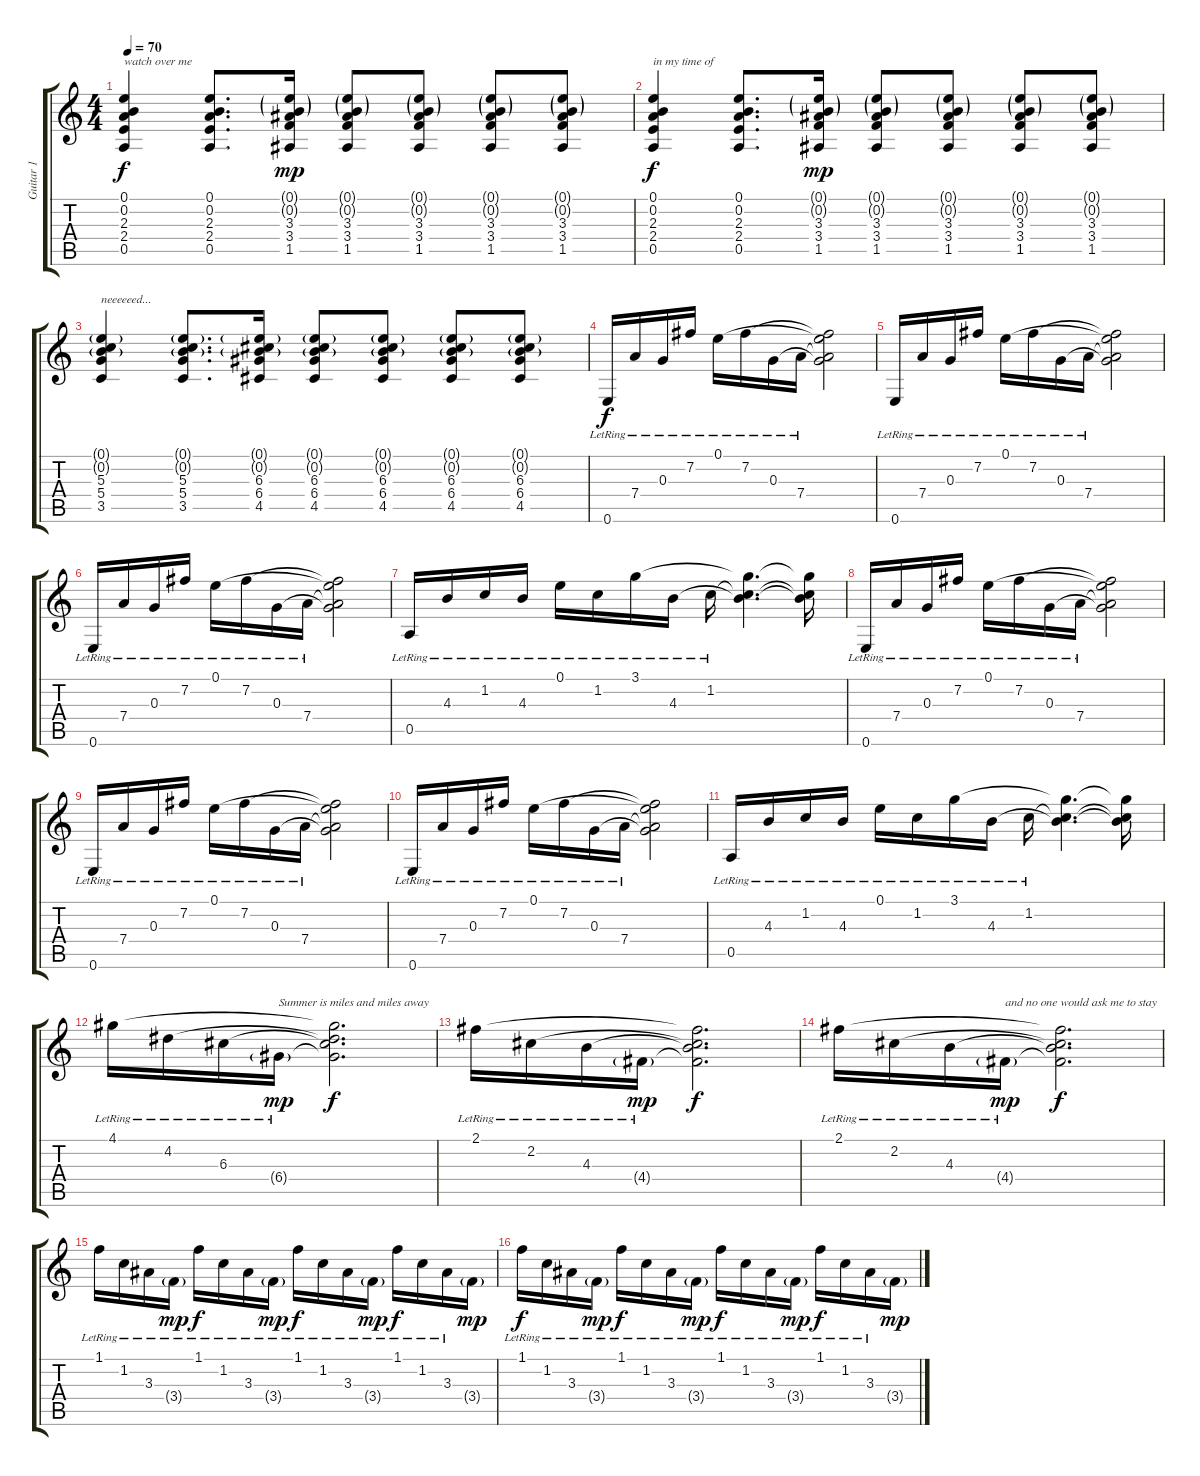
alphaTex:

\track ("Guitar 1" "Guitar 1") {instrument electricguitarjazz}
\staff {score tabs}
\tuning (E4 B3 G3 D3 A2 E2) {hide}
\ts (4 4)
\tempo 70
\clef g2
\ks c
(0.1 0.2 2.3 2.4 0.5).4{txt "watch over me" dy f} (0.1 0.2 2.3 2.4 0.5).8{d} (0.1{g} 0.2{g} 3.3 3.4 1.5).16{dy mp} (0.1{g} 0.2{g} 3.3 3.4 1.5).8 (0.1{g} 0.2{g} 3.3 3.4 1.5).8 (0.1{g} 0.2{g} 3.3 3.4 1.5).8 (0.1{g} 0.2{g} 3.3 3.4 1.5).8 |
(0.1 0.2 2.3 2.4 0.5).4{txt "in my time of" dy f} (0.1 0.2 2.3 2.4 0.5).8{d} (0.1{g} 0.2{g} 3.3 3.4 1.5).16{dy mp} (0.1{g} 0.2{g} 3.3 3.4 1.5).8 (0.1{g} 0.2{g} 3.3 3.4 1.5).8 (0.1{g} 0.2{g} 3.3 3.4 1.5).8 (0.1{g} 0.2{g} 3.3 3.4 1.5).8 |
(0.1{g} 0.2{g} 5.3 5.4 3.5).4{txt "neeeeeed..."} (0.1{g} 0.2{g} 5.3 5.4 3.5).8{d} (0.1{g} 0.2{g} 6.3 6.4 4.5).16 (0.1{g} 0.2{g} 6.3 6.4 4.5).8 (0.1{g} 0.2{g} 6.3 6.4 4.5).8 (0.1{g} 0.2{g} 6.3 6.4 4.5).8 (0.1{g} 0.2{g} 6.3 6.4 4.5).8 |
0.6{lr}.16{dy f volume 9 instrument electricguitarjazz} 7.4{lr}.16 0.3{lr}.16 7.2{lr}.16 0.1{lr}.16 7.2{lr}.16 0.3{lr}.16 7.4{lr}.16 (0.1{t} 7.2{t} 0.3{t} 7.4{t}).2 |
0.6{lr}.16 7.4{lr}.16 0.3{lr}.16 7.2{lr}.16 0.1{lr}.16 7.2{lr}.16 0.3{lr}.16 7.4{lr}.16 (0.1{t} 7.2{t} 0.3{t} 7.4{t}).2 |
0.6{lr}.16 7.4{lr}.16 0.3{lr}.16 7.2{lr}.16 0.1{lr}.16 7.2{lr}.16 0.3{lr}.16 7.4{lr}.16 (0.1{t} 7.2{t} 0.3{t} 7.4{t}).2 |
0.5{lr}.16 4.3{lr}.16 1.2{lr}.16 4.3{lr}.16 0.1{lr}.16 1.2{lr}.16 3.1{lr}.16 4.3{lr}.16 1.2{lr}.16 (3.1{t} 1.2{t} 4.3{t}).4{d} (3.1{t} 1.2{t} 4.3{t}).16 |
0.6{lr}.16 7.4{lr}.16 0.3{lr}.16 7.2{lr}.16 0.1{lr}.16 7.2{lr}.16 0.3{lr}.16 7.4{lr}.16 (0.1{t} 7.2{t} 0.3{t} 7.4{t}).2 |
0.6{lr}.16 7.4{lr}.16 0.3{lr}.16 7.2{lr}.16 0.1{lr}.16 7.2{lr}.16 0.3{lr}.16 7.4{lr}.16 (0.1{t} 7.2{t} 0.3{t} 7.4{t}).2 |
0.6{lr}.16 7.4{lr}.16 0.3{lr}.16 7.2{lr}.16 0.1{lr}.16 7.2{lr}.16 0.3{lr}.16 7.4{lr}.16 (0.1{t} 7.2{t} 0.3{t} 7.4{t}).2 |
0.5{lr}.16 4.3{lr}.16 1.2{lr}.16 4.3{lr}.16 0.1{lr}.16 1.2{lr}.16 3.1{lr}.16 4.3{lr}.16 1.2{lr}.16 (3.1{t} 1.2{t} 4.3{t}).4{d} (3.1{t} 1.2{t} 4.3{t}).16 |
4.1{lr}.16 4.2{lr}.16 6.3{lr}.16 6.4{g lr}.16{txt "Summer is miles and miles away" dy mp} (4.1{t} 4.2{t} 6.3{t} 6.4{t}).2{d dy f} |
2.1{lr}.16 2.2{lr}.16 4.3{lr}.16 4.4{g lr}.16{dy mp} (2.1{t} 2.2{t} 4.3{t} 4.4{t}).2{d dy f} |
2.1{lr}.16 2.2{lr}.16 4.3{lr}.16 4.4{g lr}.16{txt "and no one would ask me to stay" dy mp} (2.1{t} 2.2{t} 4.3{t} 4.4{t}).2{d dy f} |
1.1{lr}.16 1.2{lr}.16 3.3{lr}.16 3.4{g lr}.16{dy mp} 1.1{lr}.16{dy f} 1.2{lr}.16 3.3{lr}.16 3.4{g lr}.16{dy mp} 1.1{lr}.16{dy f} 1.2{lr}.16 3.3{lr}.16 3.4{g lr}.16{dy mp} 1.1{lr}.16{dy f} 1.2{lr}.16 3.3{lr}.16 3.4{g}.16{dy mp} |
1.1{lr}.16{dy f} 1.2{lr}.16 3.3{lr}.16 3.4{g lr}.16{dy mp} 1.1{lr}.16{dy f} 1.2{lr}.16 3.3{lr}.16 3.4{g lr}.16{dy mp} 1.1{lr}.16{dy f} 1.2{lr}.16 3.3{lr}.16 3.4{g lr}.16{dy mp} 1.1{lr}.16{dy f} 1.2{lr}.16 3.3{lr}.16 3.4{g}.16{dy mp}
